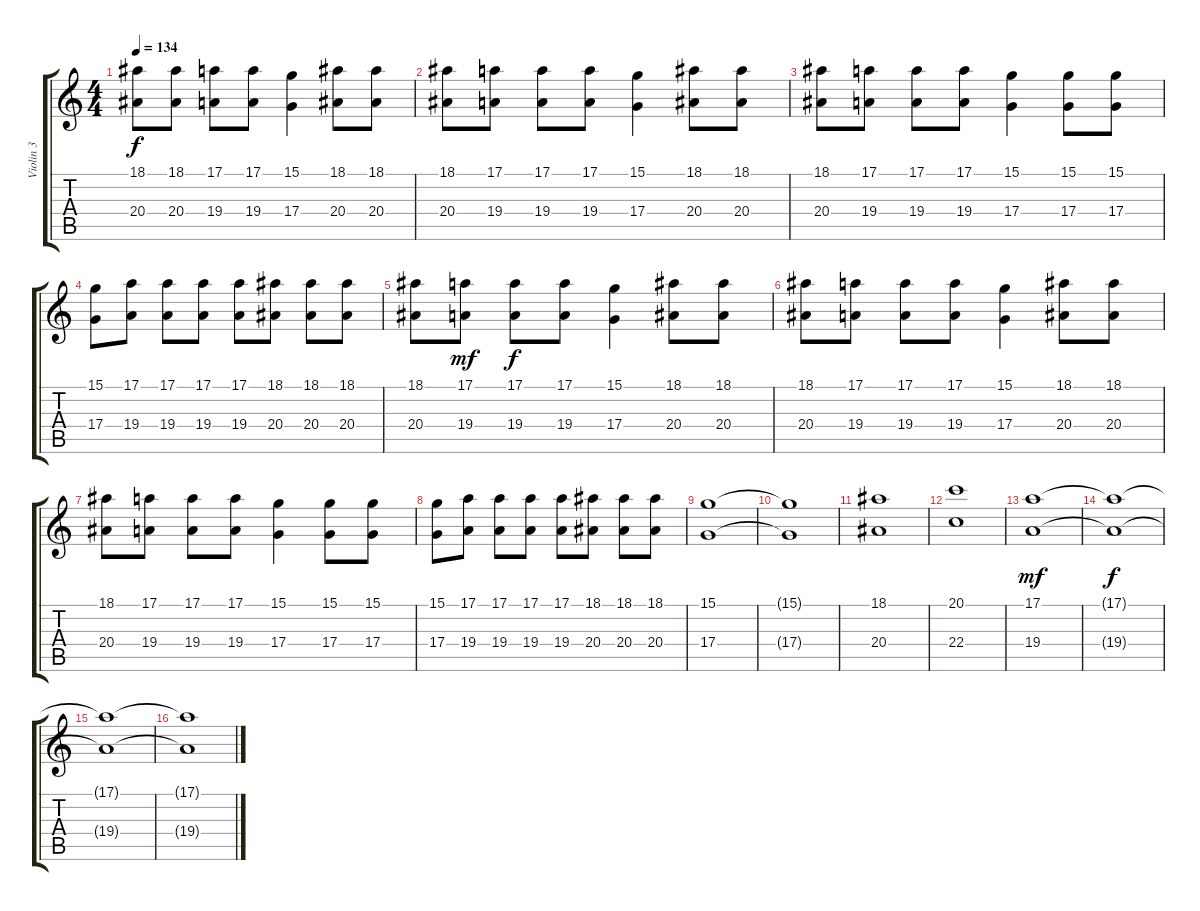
\track ("Violin 3" "Violin 3") {instrument violin}
\staff {score tabs}
\tuning (E4 B3 G3 D3 A2 E2) {hide}
\ts (4 4)
\tempo 134
\clef g2
\ks c
(18.1 20.4).8{dy f} (18.1 20.4).8 (17.1 19.4).8 (17.1 19.4).8 (15.1 17.4).4 (18.1 20.4).8 (18.1 20.4).8 |
(18.1 20.4).8 (17.1 19.4).8 (17.1 19.4).8 (17.1 19.4).8 (15.1 17.4).4 (18.1 20.4).8 (18.1 20.4).8 |
(18.1 20.4).8 (17.1 19.4).8 (17.1 19.4).8 (17.1 19.4).8 (15.1 17.4).4 (15.1 17.4).8 (15.1 17.4).8 |
(15.1 17.4).8 (17.1 19.4).8 (17.1 19.4).8 (17.1 19.4).8 (17.1 19.4).8 (18.1 20.4).8 (18.1 20.4).8 (18.1 20.4).8 |
(18.1 20.4).8 (17.1 19.4).8{dy mf} (17.1 19.4).8{dy f} (17.1 19.4).8 (15.1 17.4).4 (18.1 20.4).8 (18.1 20.4).8 |
(18.1 20.4).8 (17.1 19.4).8 (17.1 19.4).8 (17.1 19.4).8 (15.1 17.4).4 (18.1 20.4).8 (18.1 20.4).8 |
(18.1 20.4).8 (17.1 19.4).8 (17.1 19.4).8 (17.1 19.4).8 (15.1 17.4).4 (15.1 17.4).8 (15.1 17.4).8 |
(15.1 17.4).8 (17.1 19.4).8 (17.1 19.4).8 (17.1 19.4).8 (17.1 19.4).8 (18.1 20.4).8 (18.1 20.4).8 (18.1 20.4).8 |
(15.1 17.4).1{volume 11} |
(15.1{t} 17.4{t}).1 |
(18.1 20.4).1 |
(20.1 22.4).1 |
(17.1 19.4).1{dy mf} |
(17.1{t} 19.4{t}).1{dy f} |
(17.1{t} 19.4{t}).1 |
(17.1{t} 19.4{t}).1
